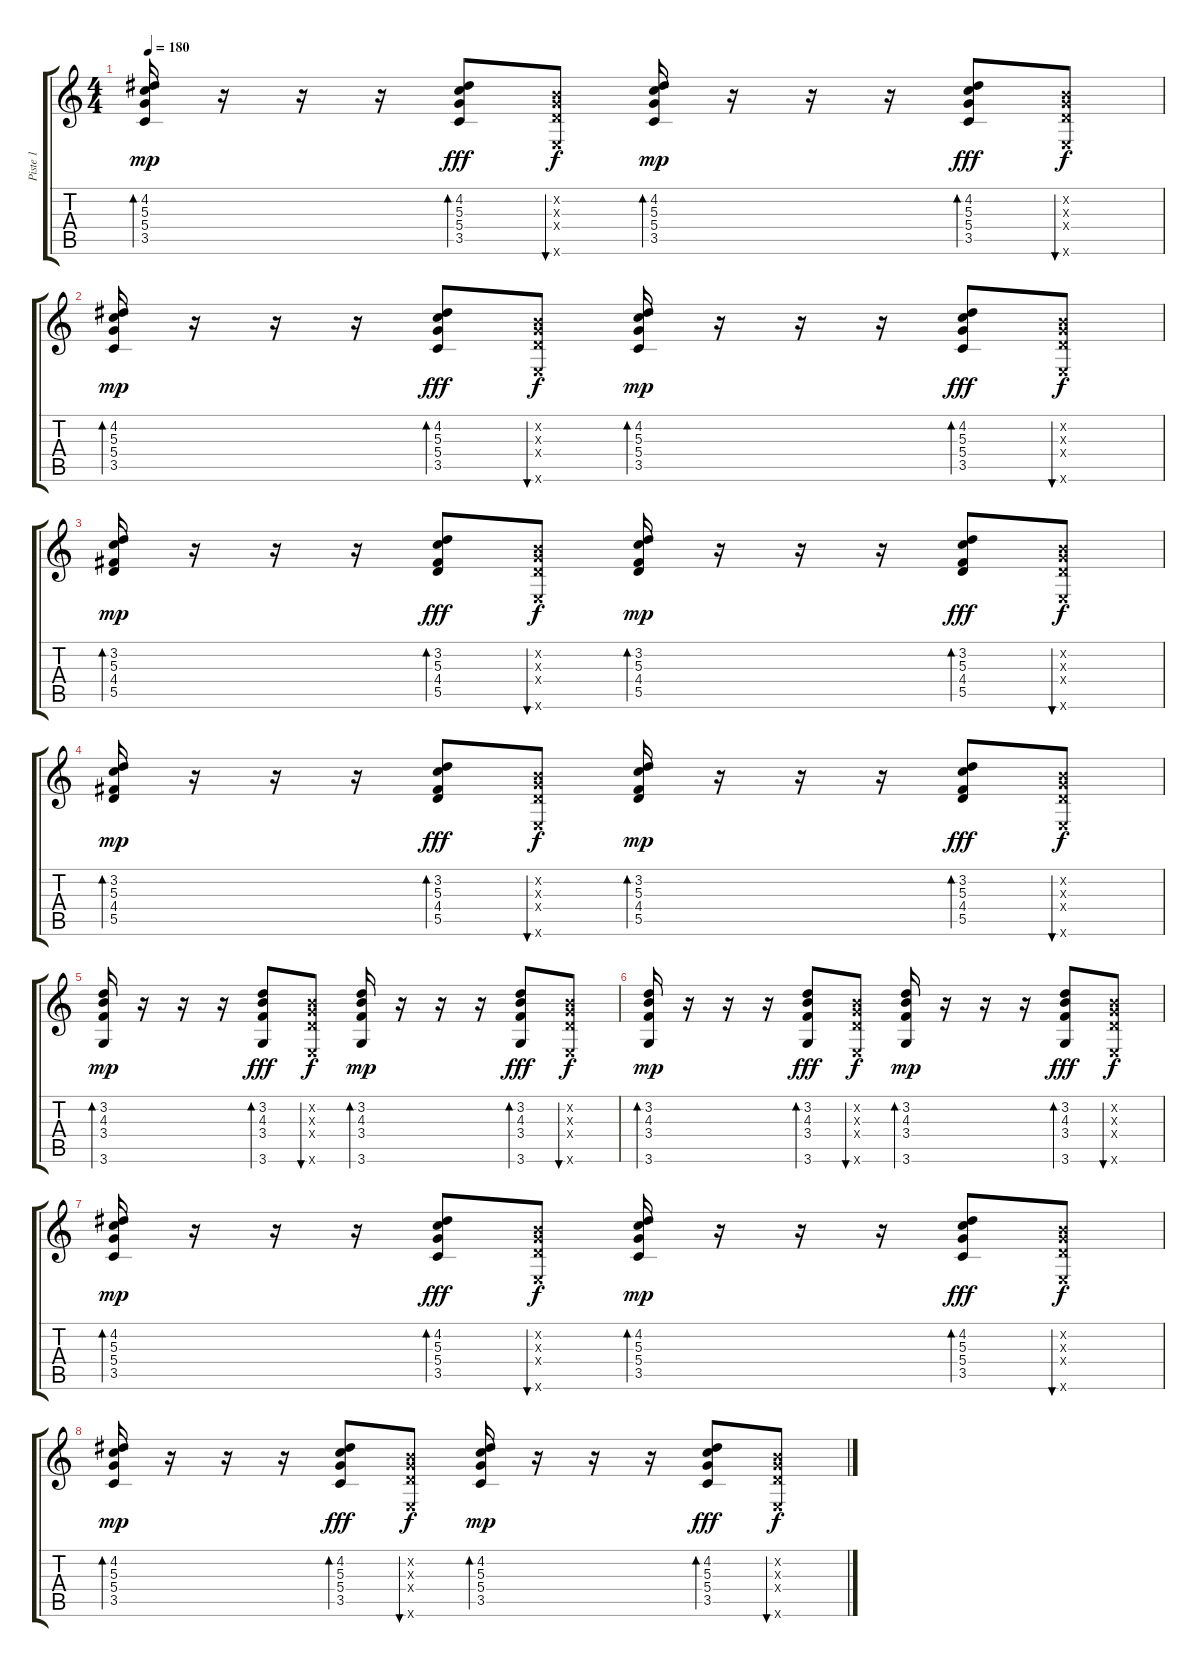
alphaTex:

\track ("Piste 1" "Piste 1") {instrument acousticguitarnylon}
\staff {score tabs}
\tuning (E4 B3 G3 D3 A2 E2) {hide}
\ts (4 4)
\tempo 180
\clef g2
\ks c
(4.2 5.3 5.4 3.5).16{bd 60 dy mp} r.16 r.16 r.16 (4.2 5.3 5.4 3.5).8{bd 60 dy fff} (0.2{x} 0.3{x} 0.4{x} 0.6{x}).8{bu 60 dy f} (4.2 5.3 5.4 3.5).16{bd 60 dy mp} r.16 r.16 r.16 (4.2 5.3 5.4 3.5).8{bd 60 dy fff} (0.2{x} 0.3{x} 0.4{x} 0.6{x}).8{bu 60 dy f} |
(4.2 5.3 5.4 3.5).16{bd 60 dy mp} r.16 r.16 r.16 (4.2 5.3 5.4 3.5).8{bd 60 dy fff} (0.2{x} 0.3{x} 0.4{x} 0.6{x}).8{bu 60 dy f} (4.2 5.3 5.4 3.5).16{bd 60 dy mp} r.16 r.16 r.16 (4.2 5.3 5.4 3.5).8{bd 60 dy fff} (0.2{x} 0.3{x} 0.4{x} 0.6{x}).8{bu 60 dy f} |
(3.2 5.3 4.4 5.5).16{bd 60 dy mp} r.16 r.16 r.16 (3.2 5.3 4.4 5.5).8{bd 60 dy fff} (0.2{x} 0.3{x} 0.4{x} 0.6{x}).8{bu 60 dy f} (3.2 5.3 4.4 5.5).16{bd 60 dy mp} r.16 r.16 r.16 (3.2 5.3 4.4 5.5).8{bd 60 dy fff} (0.2{x} 0.3{x} 0.4{x} 0.6{x}).8{bu 60 dy f} |
(3.2 5.3 4.4 5.5).16{bd 60 dy mp} r.16 r.16 r.16 (3.2 5.3 4.4 5.5).8{bd 60 dy fff} (0.2{x} 0.3{x} 0.4{x} 0.6{x}).8{bu 60 dy f} (3.2 5.3 4.4 5.5).16{bd 60 dy mp} r.16 r.16 r.16 (3.2 5.3 4.4 5.5).8{bd 60 dy fff} (0.2{x} 0.3{x} 0.4{x} 0.6{x}).8{bu 60 dy f} |
(3.2 4.3 3.4 3.6).16{bd 60 dy mp} r.16 r.16 r.16 (3.2 4.3 3.4 3.6).8{bd 60 dy fff} (0.2{x} 0.3{x} 0.4{x} 0.6{x}).8{bu 60 dy f} (3.2 4.3 3.4 3.6).16{bd 60 dy mp} r.16 r.16 r.16 (3.2 4.3 3.4 3.6).8{bd 60 dy fff} (0.2{x} 0.3{x} 0.4{x} 0.6{x}).8{bu 60 dy f} |
(3.2 4.3 3.4 3.6).16{bd 60 dy mp} r.16 r.16 r.16 (3.2 4.3 3.4 3.6).8{bd 60 dy fff} (0.2{x} 0.3{x} 0.4{x} 0.6{x}).8{bu 60 dy f} (3.2 4.3 3.4 3.6).16{bd 60 dy mp} r.16 r.16 r.16 (3.2 4.3 3.4 3.6).8{bd 60 dy fff} (0.2{x} 0.3{x} 0.4{x} 0.6{x}).8{bu 60 dy f} |
(4.2 5.3 5.4 3.5).16{bd 60 dy mp} r.16 r.16 r.16 (4.2 5.3 5.4 3.5).8{bd 60 dy fff} (0.2{x} 0.3{x} 0.4{x} 0.6{x}).8{bu 60 dy f} (4.2 5.3 5.4 3.5).16{bd 60 dy mp} r.16 r.16 r.16 (4.2 5.3 5.4 3.5).8{bd 60 dy fff} (0.2{x} 0.3{x} 0.4{x} 0.6{x}).8{bu 60 dy f} |
(4.2 5.3 5.4 3.5).16{bd 60 dy mp} r.16 r.16 r.16 (4.2 5.3 5.4 3.5).8{bd 60 dy fff} (0.2{x} 0.3{x} 0.4{x} 0.6{x}).8{bu 60 dy f} (4.2 5.3 5.4 3.5).16{bd 60 dy mp} r.16 r.16 r.16 (4.2 5.3 5.4 3.5).8{bd 60 dy fff} (0.2{x} 0.3{x} 0.4{x} 0.6{x}).8{bu 60 dy f}
